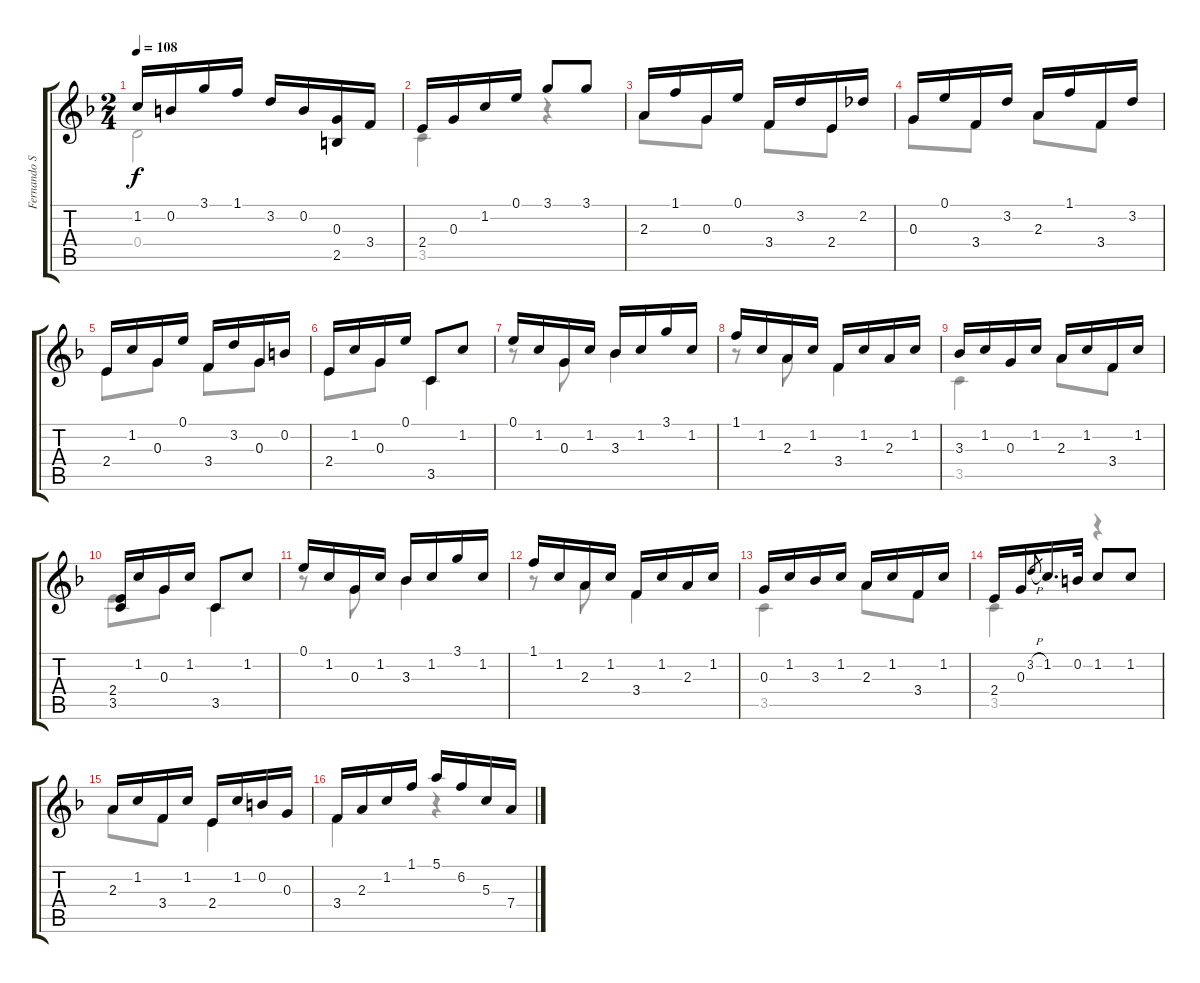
\track ("Fernando Sor" "Fernando S") {instrument acousticguitarnylon}
\staff {score tabs}
\tuning (E4 B3 G3 D3 A2 E2) {hide}
\voice
\ts (2 4)
\tempo 108
\clef g2
\ks f
1.2.16{dy f} 0.2.16 3.1.16 1.1.16 3.2.16 0.2.16 (0.3 2.5).16 3.4.16 |
2.4.16 0.3.16 1.2.16 0.1.16 3.1.8 3.1.8 |
2.3.16 1.1.16 0.3.16 0.1.16 3.4.16 3.2.16 2.4.16 2.2.16 |
0.3.16 0.1.16 3.4.16 3.2.16 2.3.16 1.1.16 3.4.16 3.2.16 |
2.4.16 1.2.16 0.3.16 0.1.16 3.4.16 3.2.16 0.3.16 0.2.16 |
2.4.16 1.2.16 0.3.16 0.1.16 3.5.8 1.2.8 |
0.1.16 1.2.16 0.3.16 1.2.16 3.3.16 1.2.16 3.1.16 1.2.16 |
1.1.16 1.2.16 2.3.16 1.2.16 3.4.16 1.2.16 2.3.16 1.2.16 |
3.3.16 1.2.16 0.3.16 1.2.16 2.3.16 1.2.16 3.4.16 1.2.16 |
(2.4 3.5).16 1.2.16 0.3.16 1.2.16 3.5.8 1.2.8 |
0.1.16 1.2.16 0.3.16 1.2.16 3.3.16 1.2.16 3.1.16 1.2.16 |
1.1.16 1.2.16 2.3.16 1.2.16 3.4.16 1.2.16 2.3.16 1.2.16 |
0.3.16 1.2.16 3.3.16 1.2.16 2.3.16 1.2.16 3.4.16 1.2.16 |
2.4.16 0.3.16 3.2{h}.8{gr} 1.2.16{d} 0.2.32 1.2.8 1.2.8 |
2.3.16 1.2.16 3.4.16 1.2.16 2.4.16 1.2.16 0.2.16 0.3.16 |
3.4.16 2.3.16 1.2.16 1.1.16 5.1.16 6.2.16 5.3.16 7.4.16
\voice
\clef g2
\ottava regular
\simile none
\ks f
0.4.2{dy f} |
3.5.4 r.4 |
2.3.8 0.3.8 3.4.8 2.4.8 |
0.3.8 3.4.8 2.3.8 3.4.8 |
2.4.8 0.3.8 3.4.8 0.3.8 |
2.4.8 0.3.8 3.5.4 |
r.8 0.3.8 3.3.4 |
r.8 2.3.8 3.4.4 |
3.5.4 2.3.8 3.4.8 |
2.4.8 0.3.8 3.5.4 |
r.8 0.3.8 3.3.4 |
r.8 2.3.8 3.4.4 |
3.5.4 2.3.8 3.4.8 |
3.5.4 r.4 |
2.3.8 3.4.8 2.4.4 |
3.4.4 r.4
